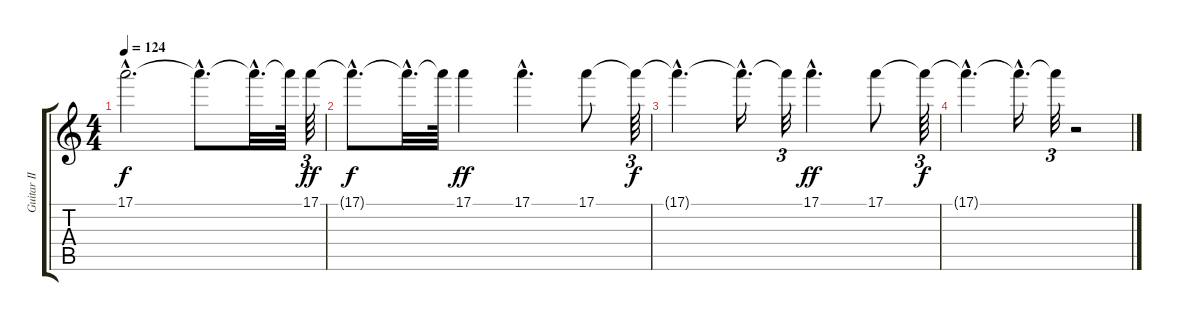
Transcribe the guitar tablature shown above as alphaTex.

\track ("Guitar II" "Guitar II") {instrument distortionguitar}
\staff {score tabs}
\tuning (E4 B3 G3 D3 A2 E2) {hide}
\ts (4 4)
\tempo 124
\clef g2
\ks c
17.1{hac t}.2{d dy f} 17.1{hac t}.8{d} 17.1{hac t}.32{d} 17.1{t}.64 17.1.64{tu (3 2) dy ff} |
17.1{hac t}.8{d dy f} 17.1{hac t}.32{d} 17.1{t}.64 17.1.4{dy ff} 17.1{hac}.4{d} 17.1.8 17.1{t}.64{tu (3 2) dy f} |
17.1{hac t}.4{d} 17.1{hac t}.16{d} 17.1{t}.32{tu (3 2)} 17.1{hac}.4{d dy ff} 17.1.8 17.1{t}.64{tu (3 2) dy f} |
17.1{hac t}.4{d} 17.1{hac t}.16{d} 17.1{t}.32{tu (3 2)} r.2
